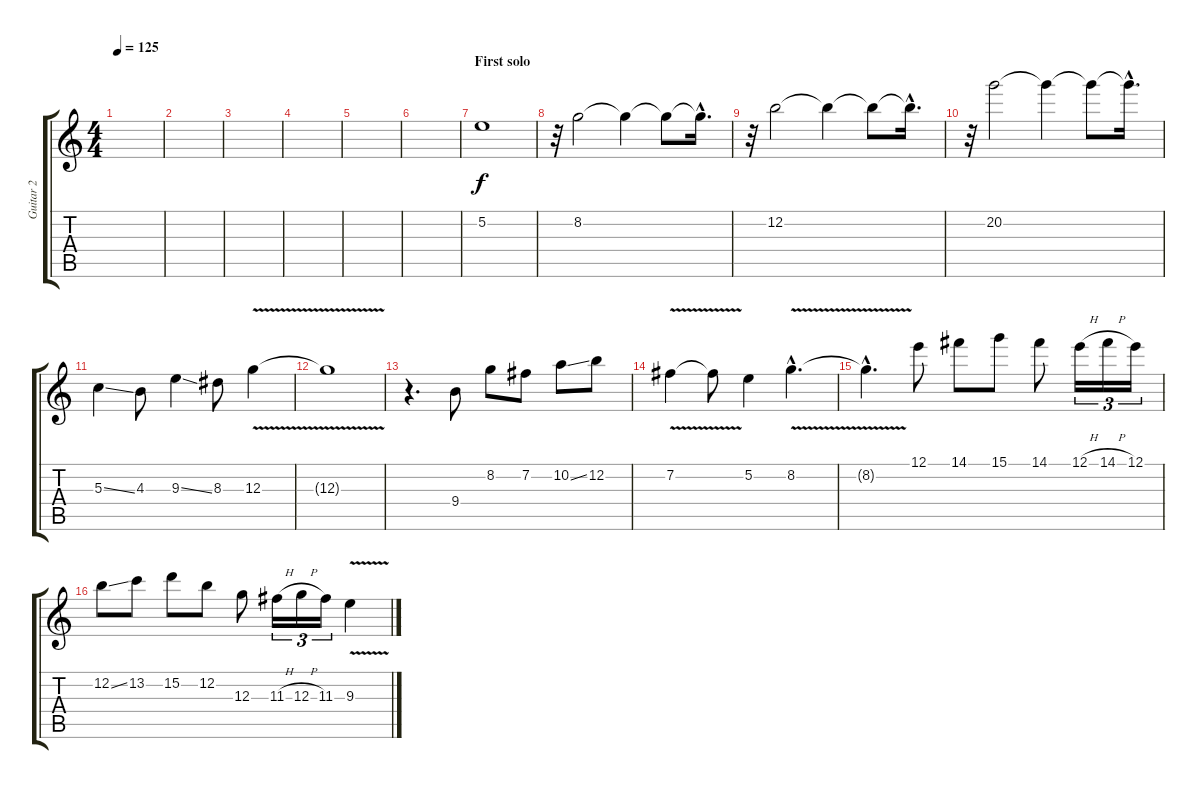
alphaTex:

\track ("Guitar 2" "Guitar 2") {instrument distortionguitar}
\staff {score tabs}
\tuning (E4 B3 G3 D3 A2 E2) {hide}
\ts (4 4)
\tempo 125
\clef g2
\ks c
|
|
|
|
|
|
\section ("" "First solo")
5.2.1{volume 16} |
r.32{volume 0} 8.2.2{volume 16} 8.2{t}.4 8.2{t}.8 8.2{hac t}.16{d} |
r.32{volume 0} 12.2.2{volume 16} 12.2{t}.4 12.2{t}.8 12.2{hac t}.16{d} |
r.32{volume 0} 20.2.2{volume 16} 20.2{t}.4 20.2{t}.8 20.2{hac t}.16{d} |
5.3{ss}.4 4.3.8 9.3{ss}.4 8.3.8 12.3{v}.4 |
12.3{t}.1 |
r.4{d} 9.4.8 8.2.8 7.2.8 10.2{ss}.8 12.2.8 |
7.2{v}.4 7.2{t}.8 5.2.4 8.2{v hac}.4{d} |
8.2{hac t}.4{d} 12.1.8 14.1.8 15.1.8 14.1.8 12.1{h}.16{tu (3 2)} 14.1{h}.16{tu (3 2)} 12.1.16{tu (3 2)} |
12.2{ss}.8 13.2.8 15.2.8 12.2.8 12.3.8 11.3{h}.16{tu (3 2)} 12.3{h}.16{tu (3 2)} 11.3.16{tu (3 2)} 9.3{v}.4
